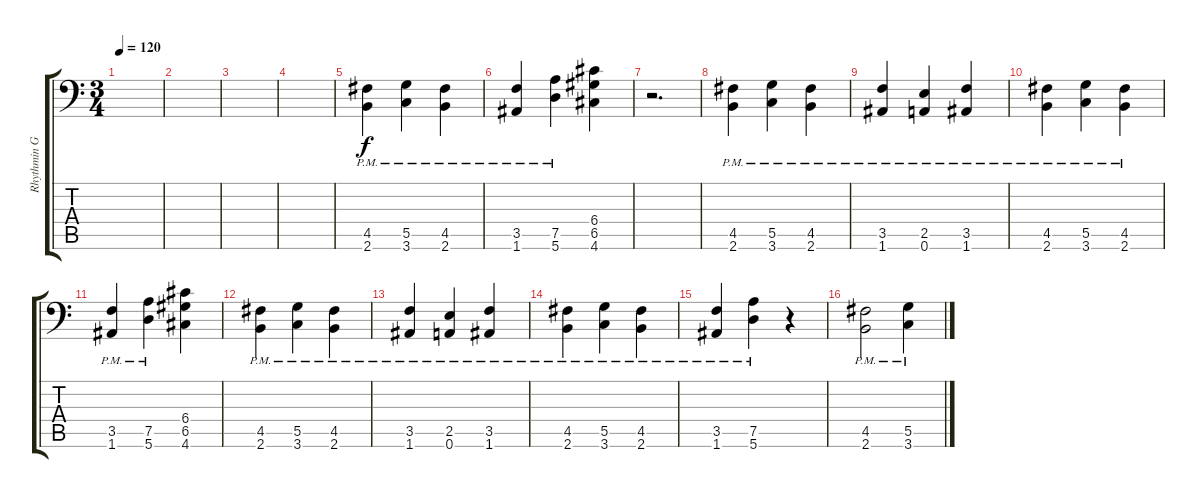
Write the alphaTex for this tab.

\track ("Rhythmin Guitar #1" "Rhythmin G") {instrument distortionguitar}
\staff {score tabs}
\tuning (A3 E3 C3 G2 D2 A1) {hide}
\ts (3 4)
\tempo 120
\clef f4
\ks c
|
|
|
|
(4.5{pm} 2.6{pm}).4 (5.5{pm} 3.6{pm}).4 (4.5{pm} 2.6{pm}).4 |
(3.5{pm} 1.6{pm}).4 (7.5{pm} 5.6{pm}).4 (6.4 6.5 4.6).4 |
r.2{d} |
(4.5{pm} 2.6{pm}).4 (5.5{pm} 3.6{pm}).4 (4.5{pm} 2.6{pm}).4 |
(3.5{pm} 1.6{pm}).4 (2.5{pm} 0.6{pm}).4 (3.5{pm} 1.6{pm}).4 |
(4.5{pm} 2.6{pm}).4 (5.5{pm} 3.6{pm}).4 (4.5{pm} 2.6{pm}).4 |
(3.5{pm} 1.6{pm}).4 (7.5{pm} 5.6{pm}).4 (6.4 6.5 4.6).4 |
(4.5{pm} 2.6{pm}).4 (5.5{pm} 3.6{pm}).4 (4.5{pm} 2.6{pm}).4 |
(3.5{pm} 1.6{pm}).4 (2.5{pm} 0.6{pm}).4 (3.5{pm} 1.6{pm}).4 |
(4.5{pm} 2.6{pm}).4 (5.5{pm} 3.6{pm}).4 (4.5{pm} 2.6{pm}).4 |
(3.5{pm} 1.6{pm}).4 (7.5{pm} 5.6{pm}).4 r.4 |
(4.5{pm} 2.6{pm}).2 (5.5{pm} 3.6{pm}).4
